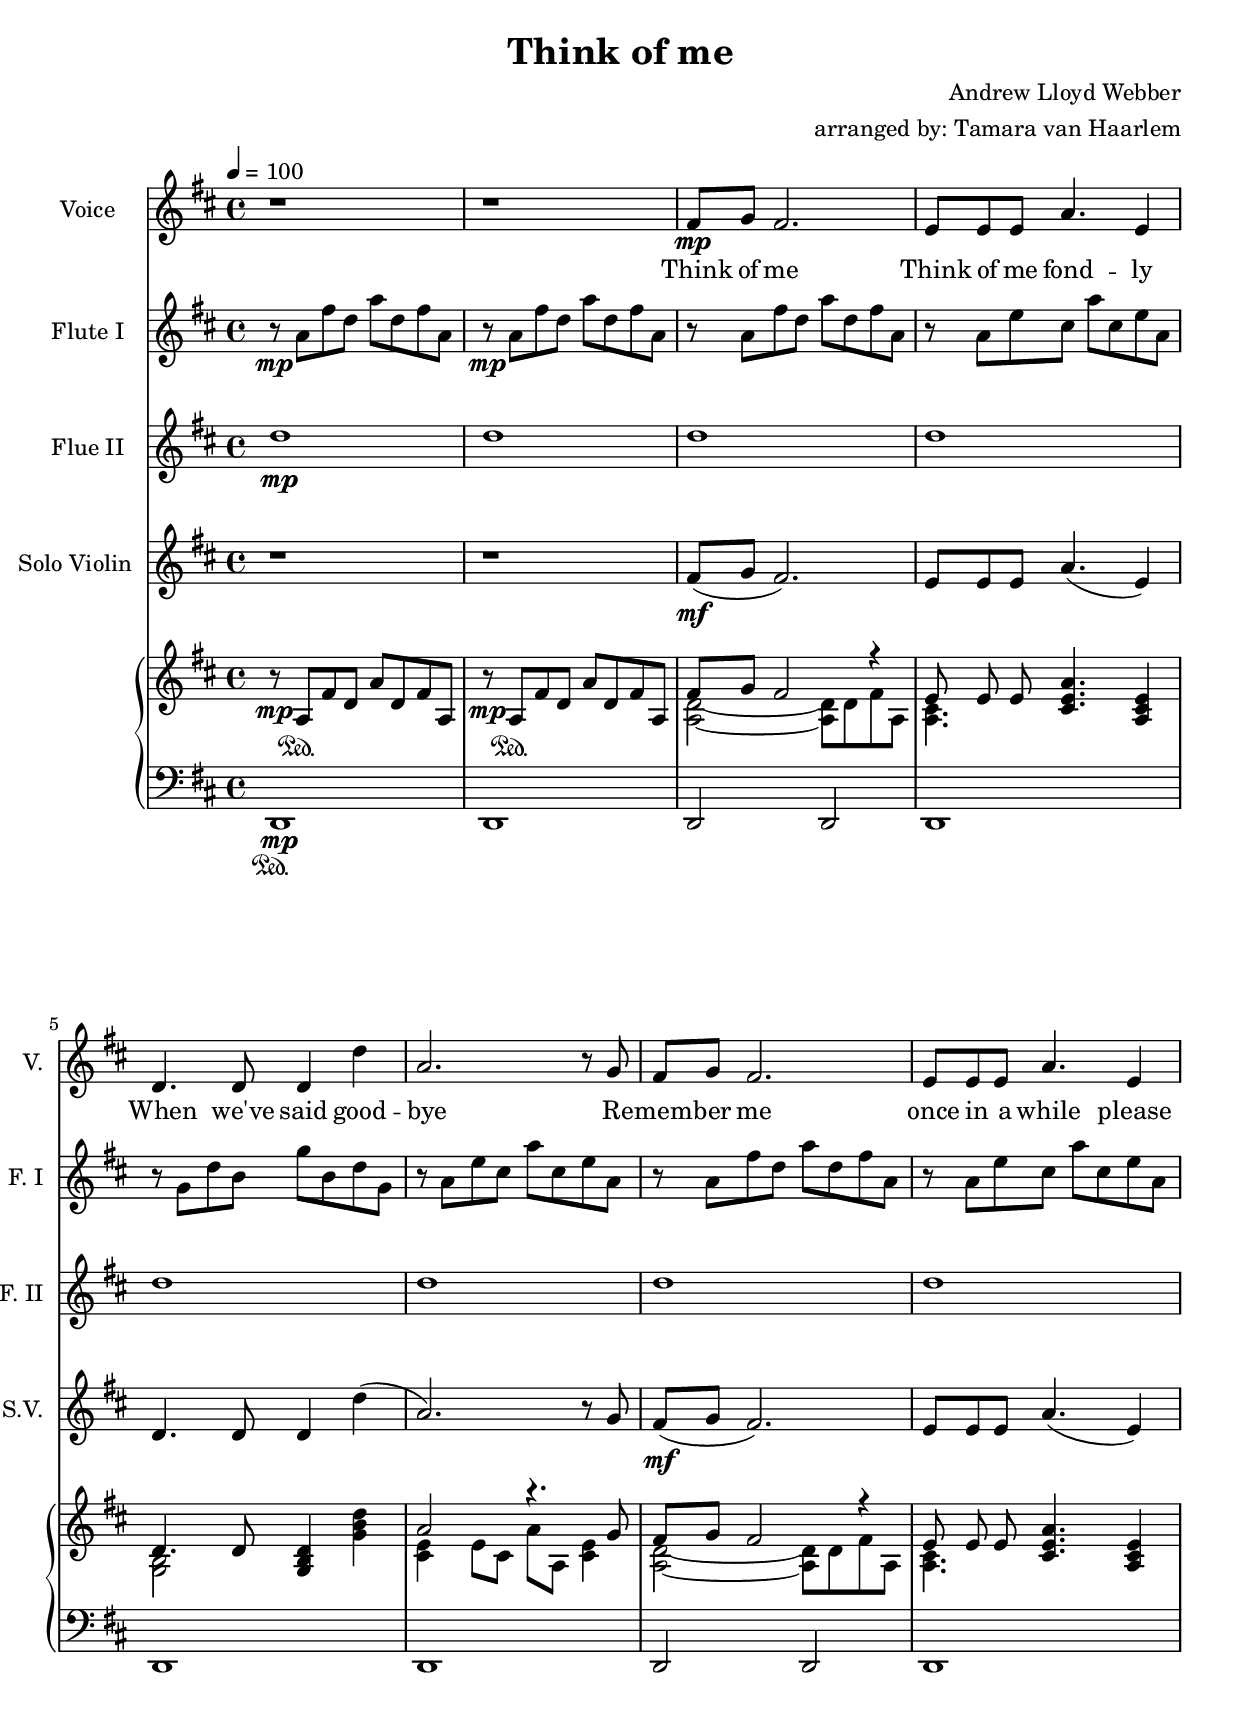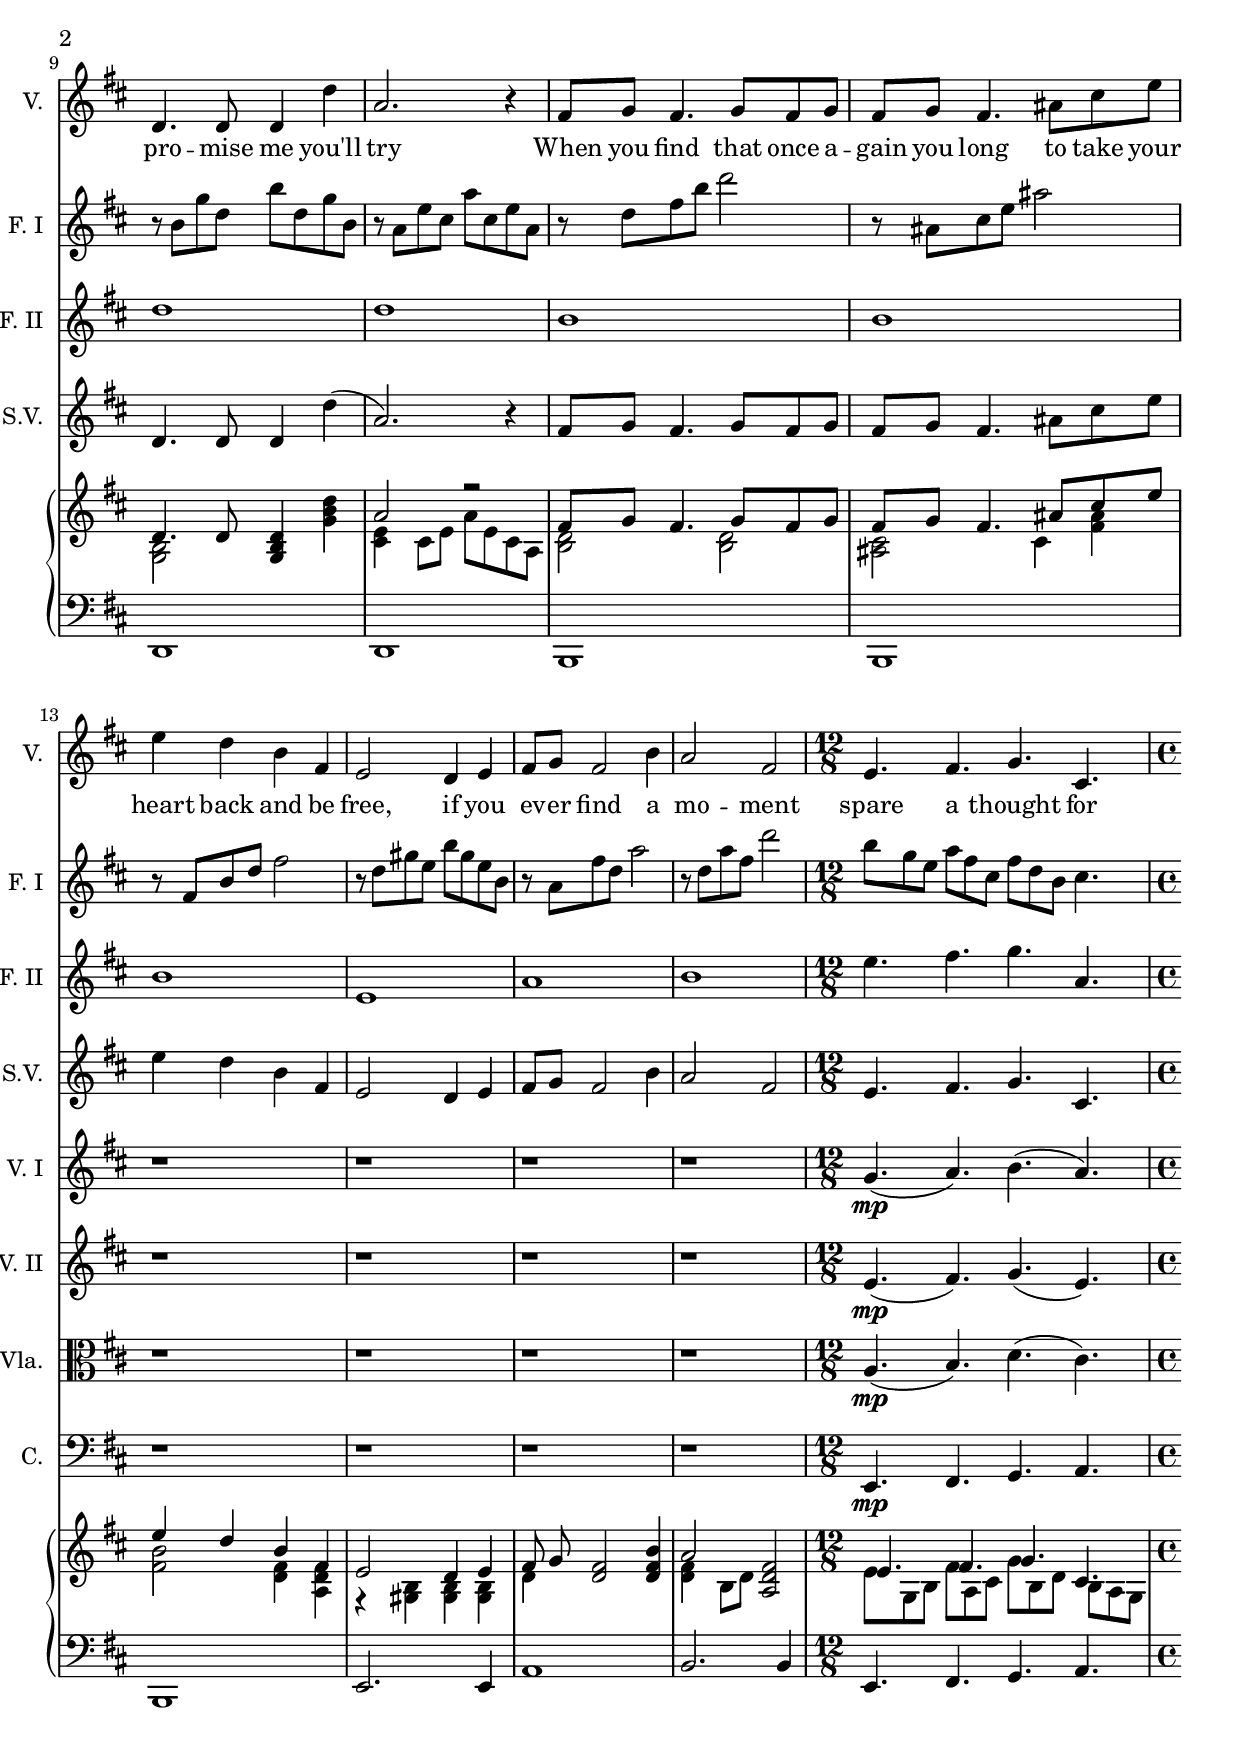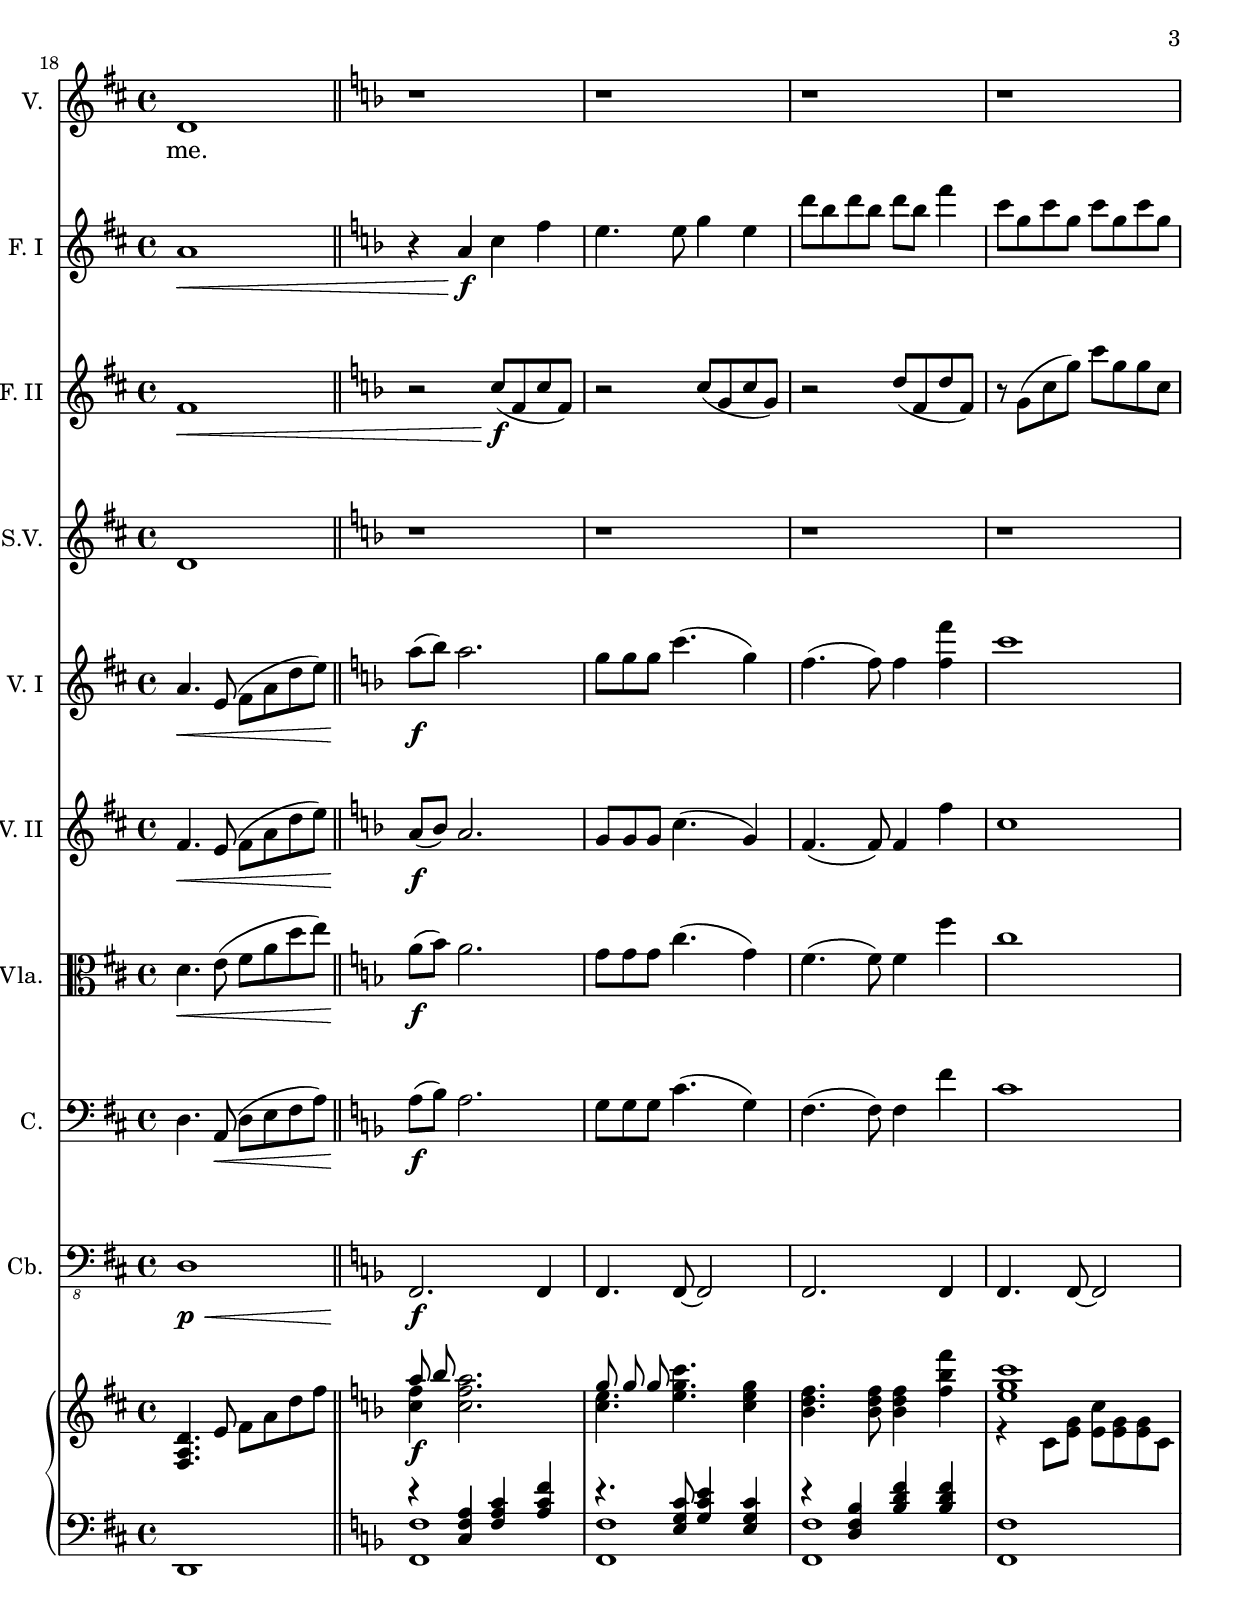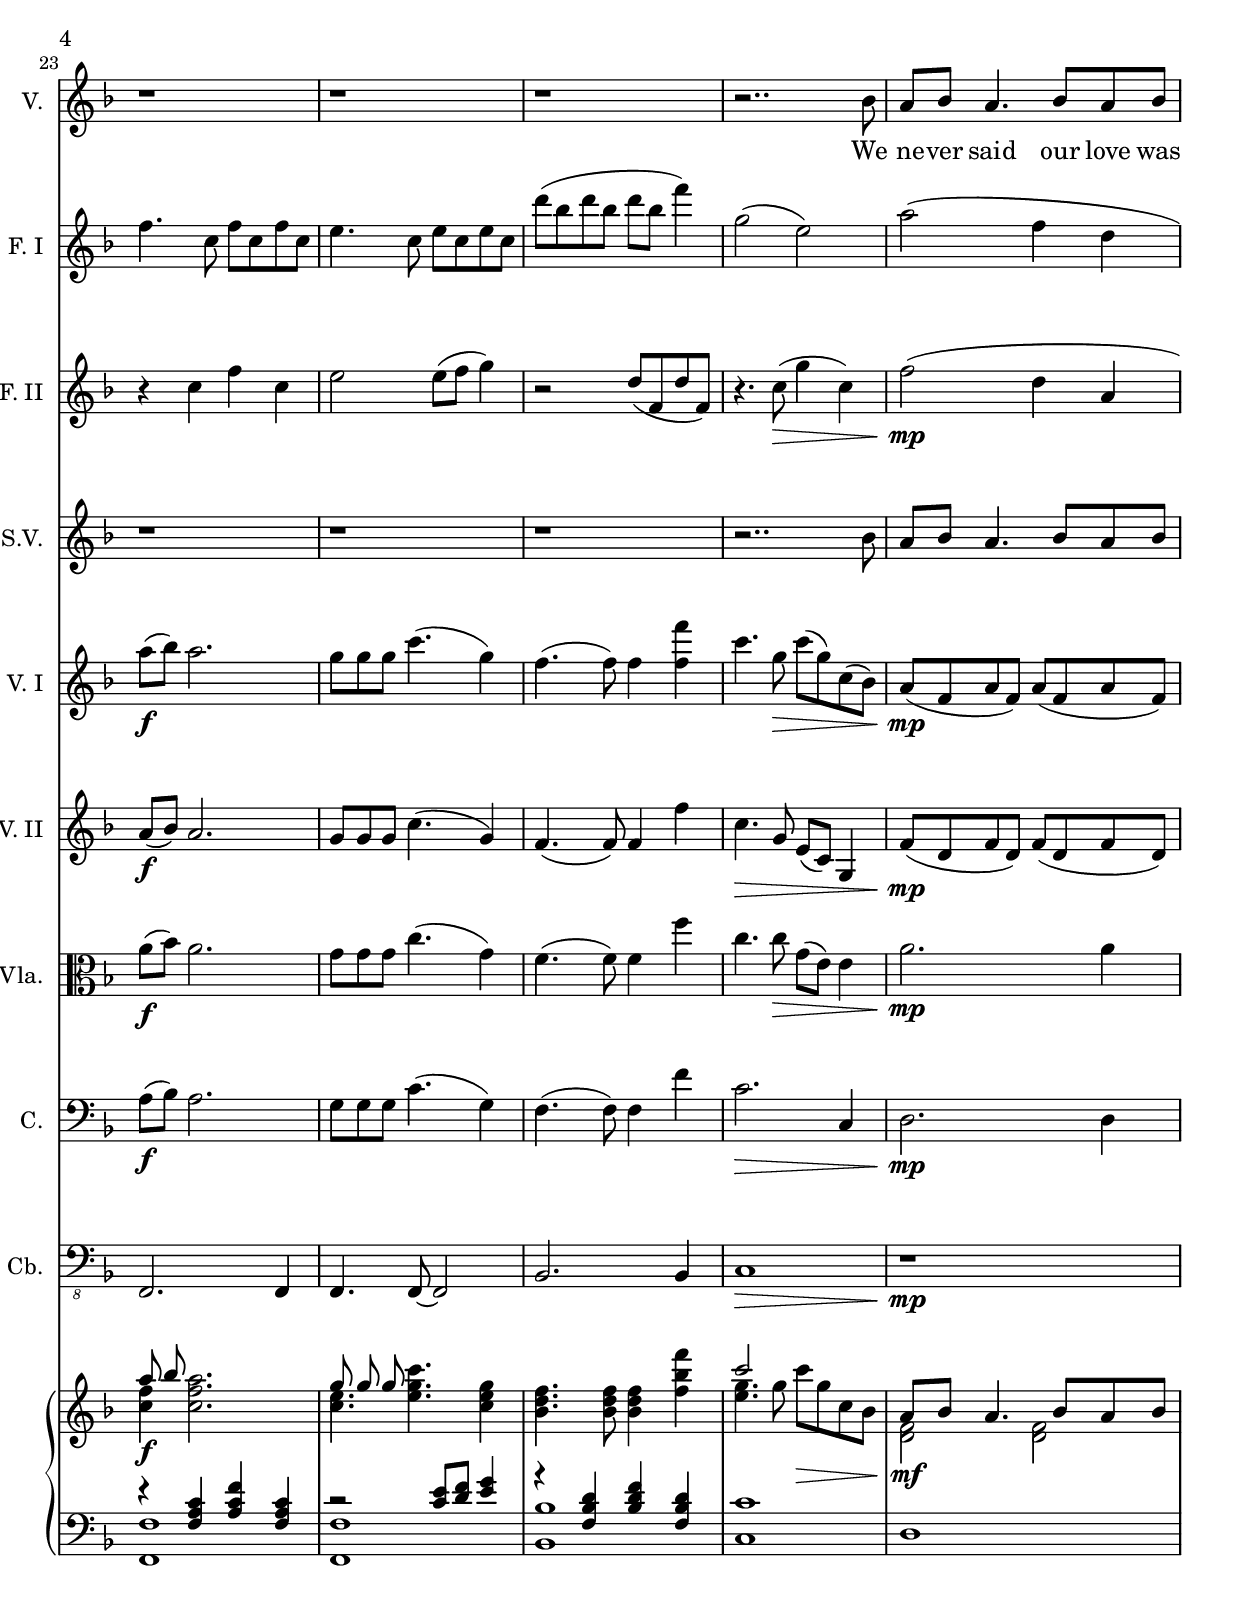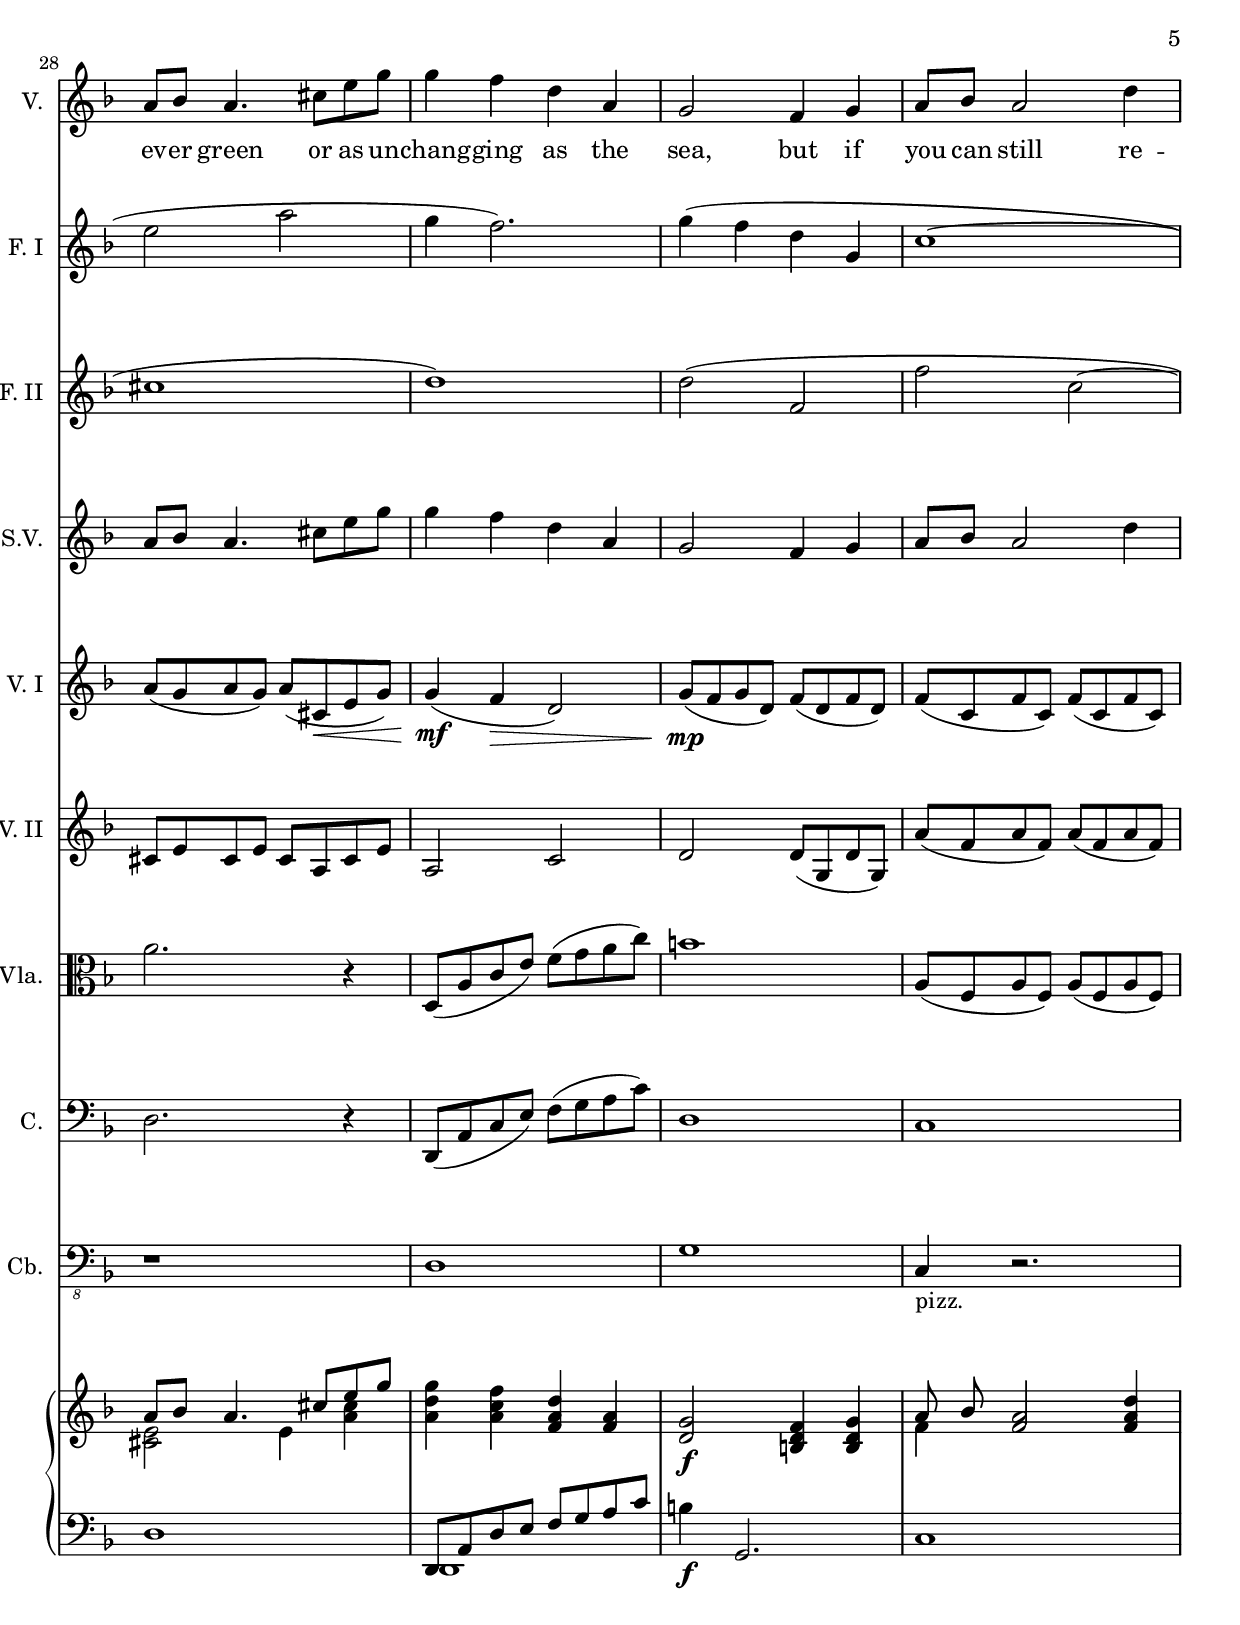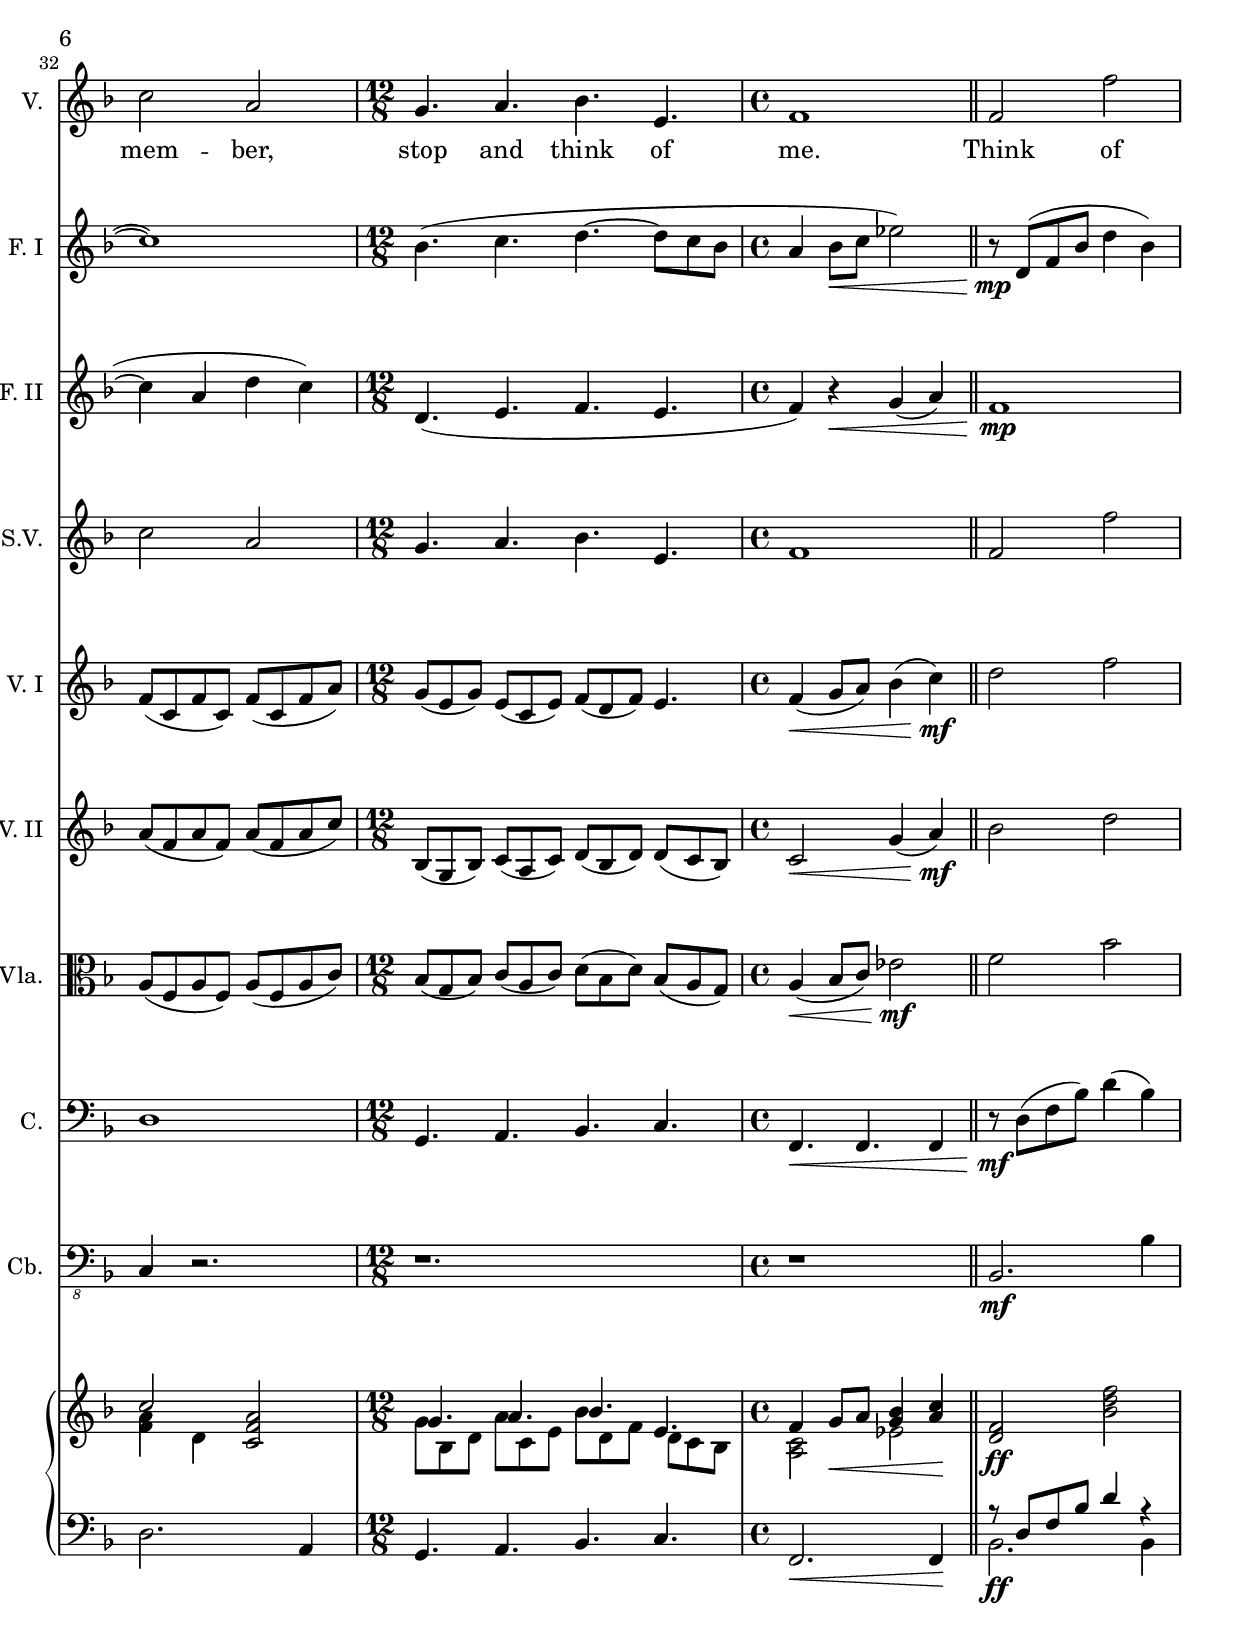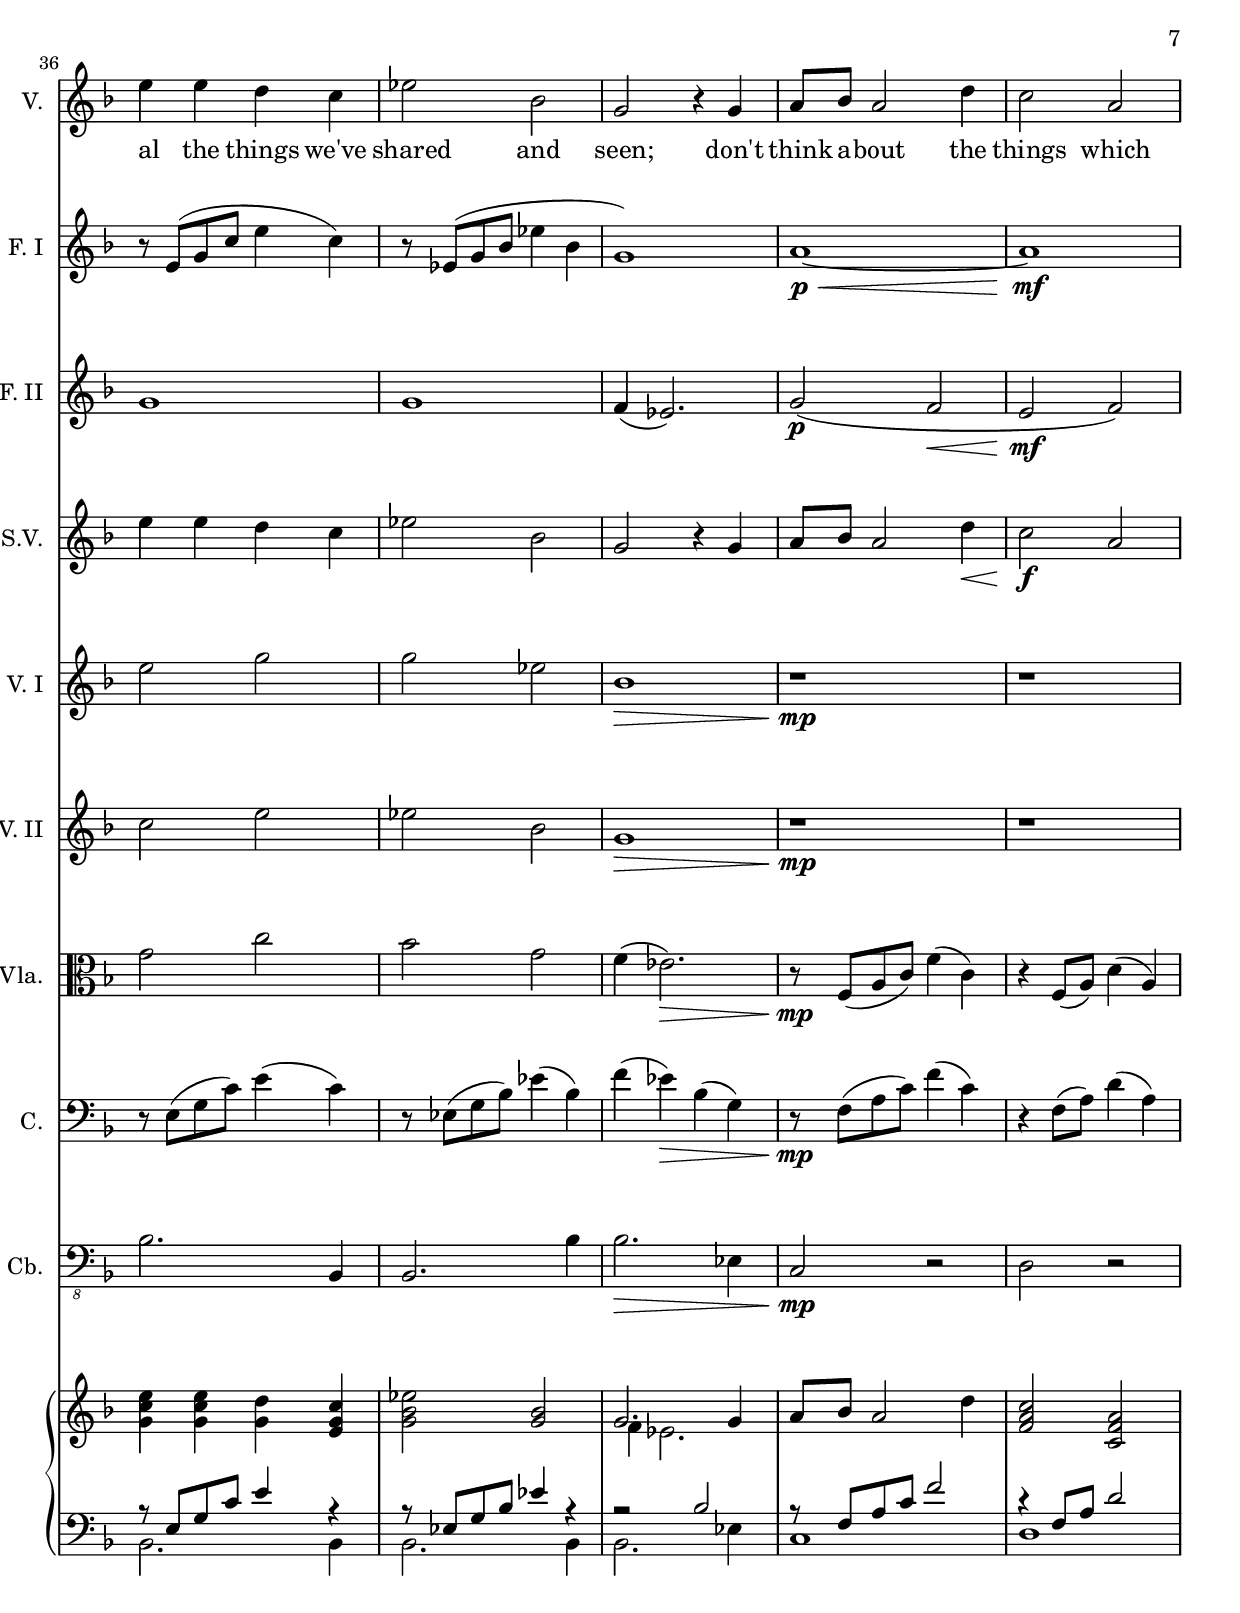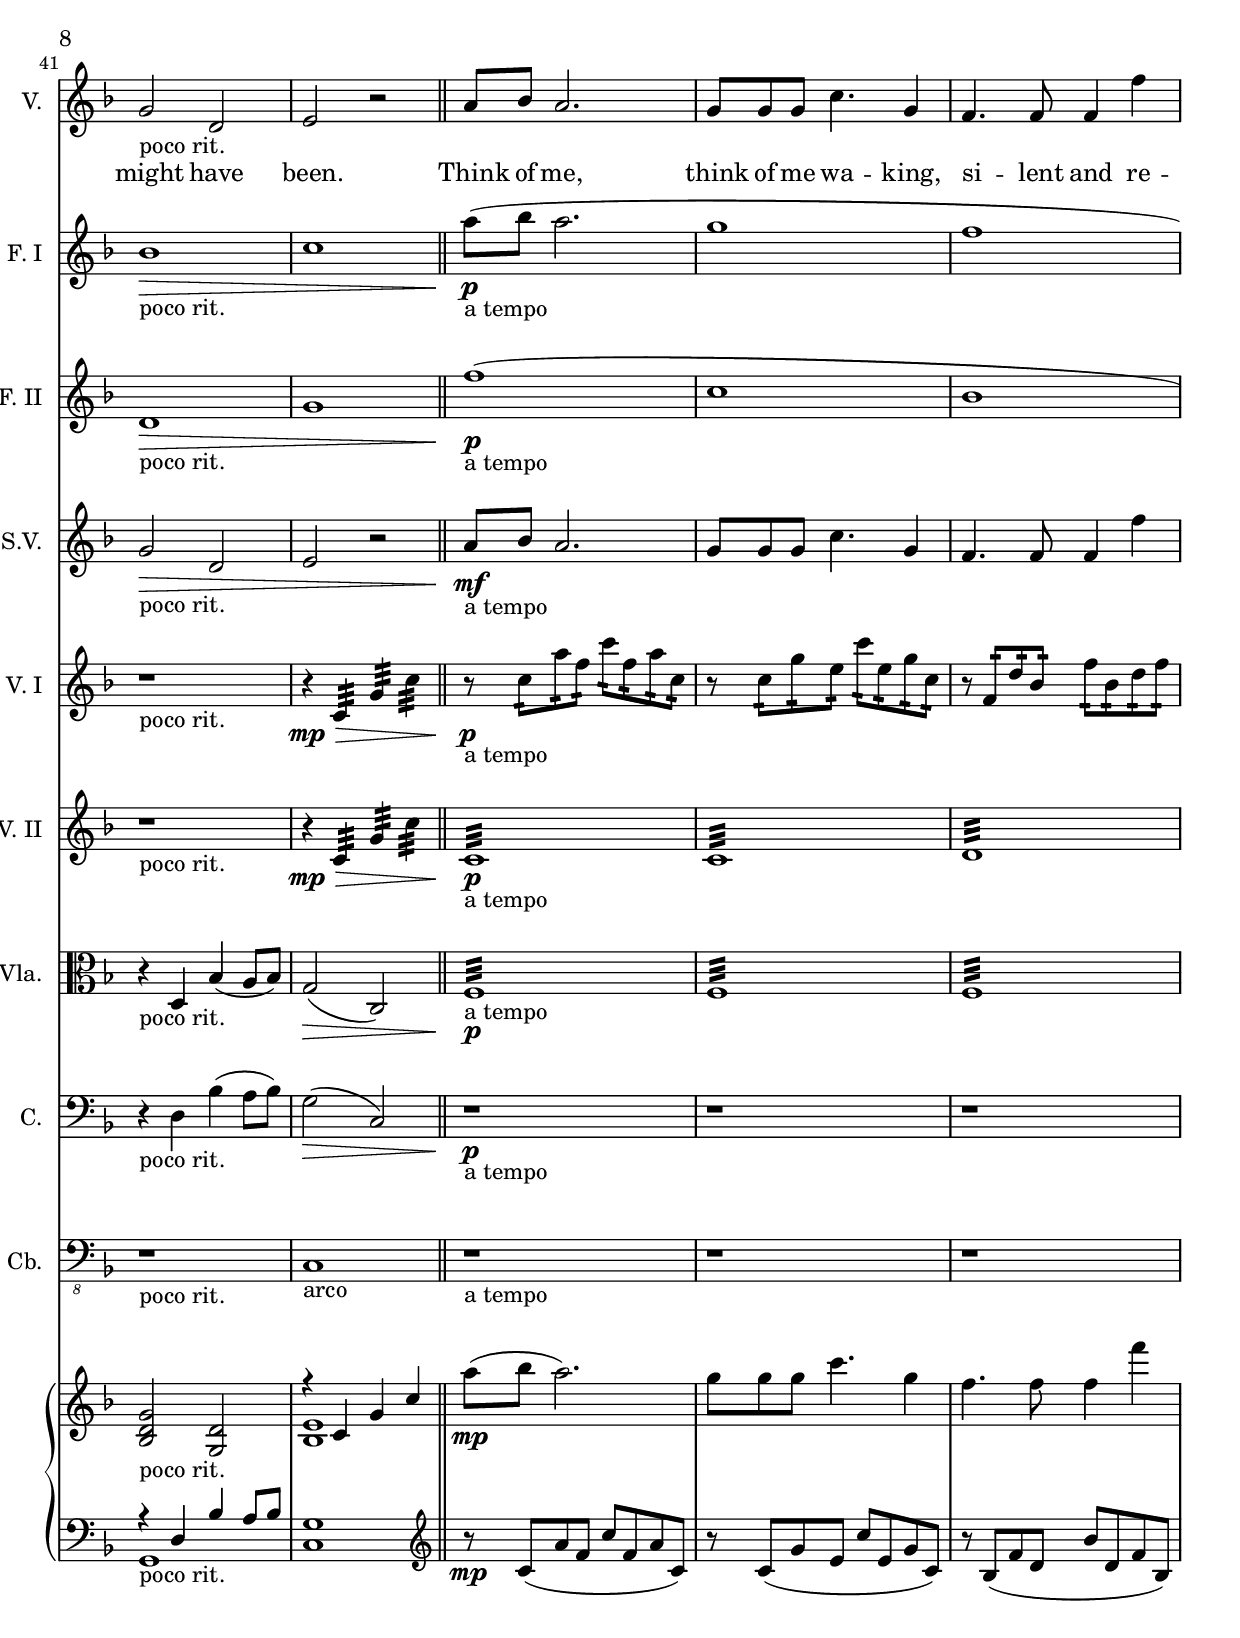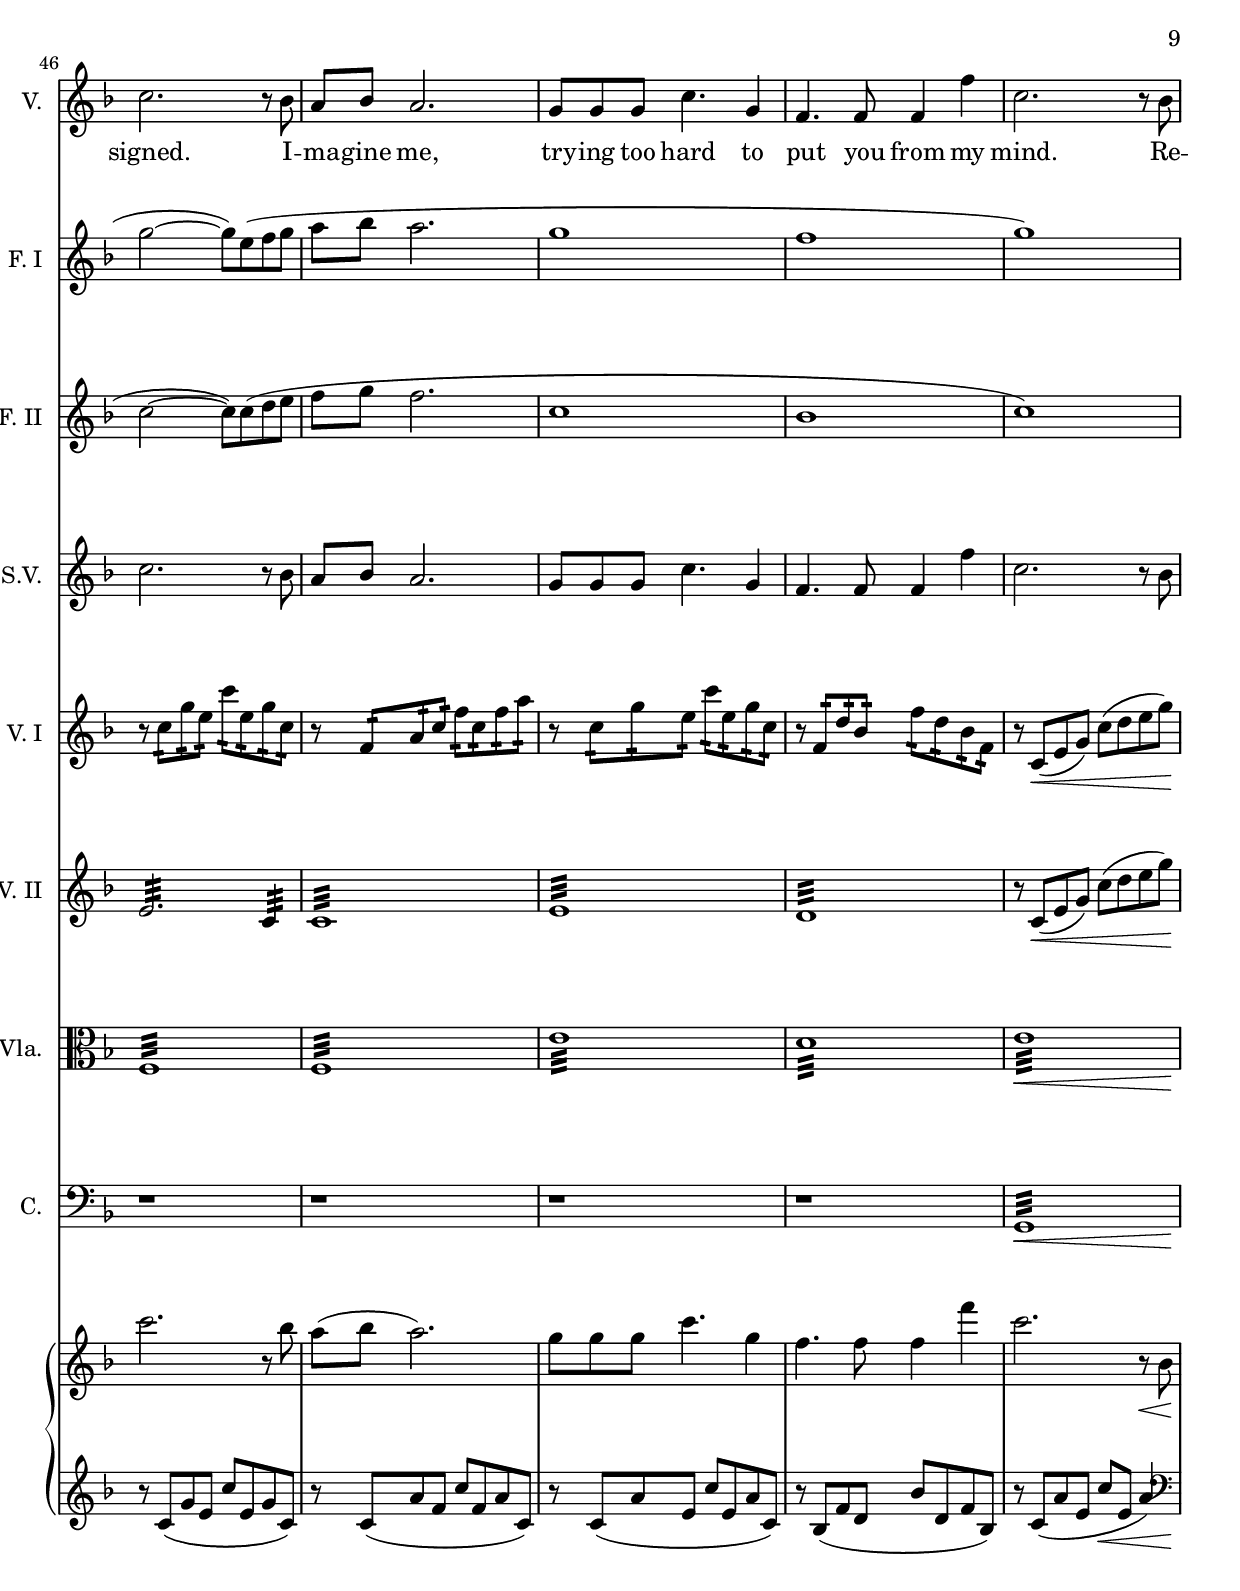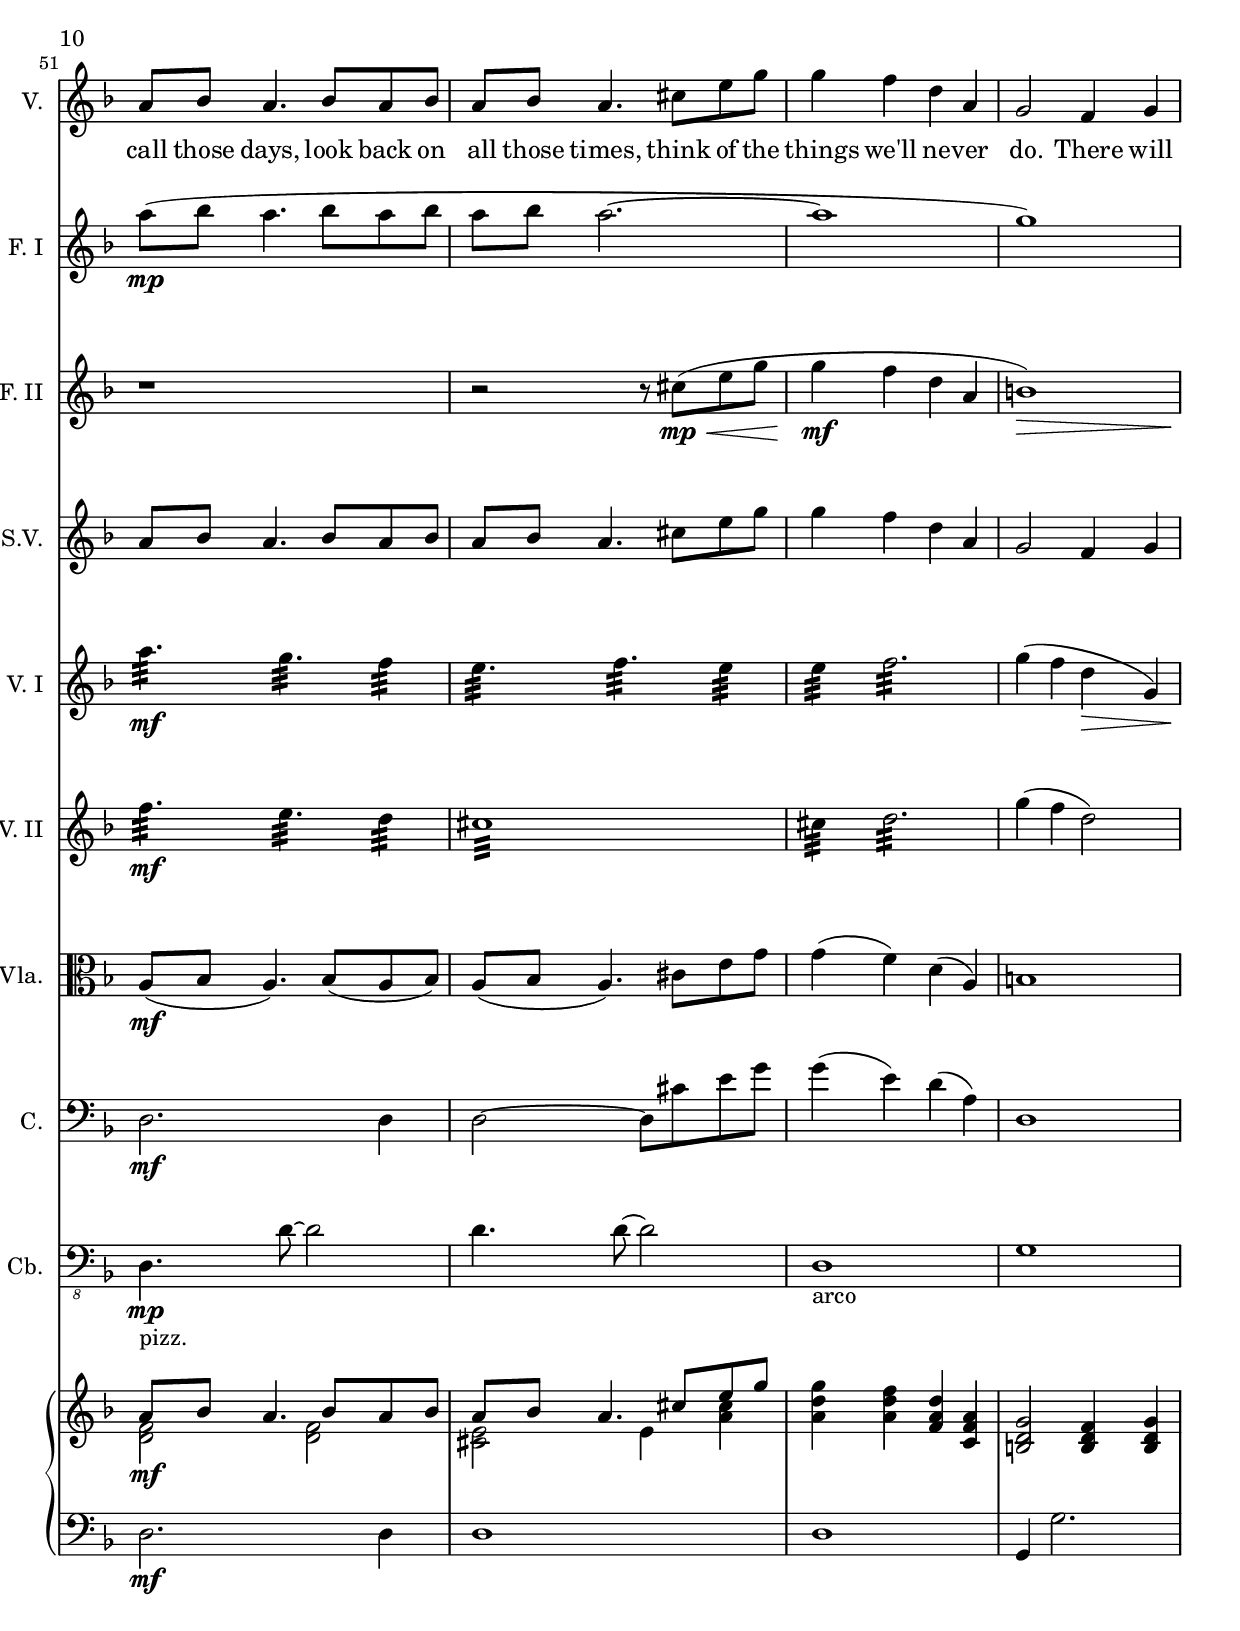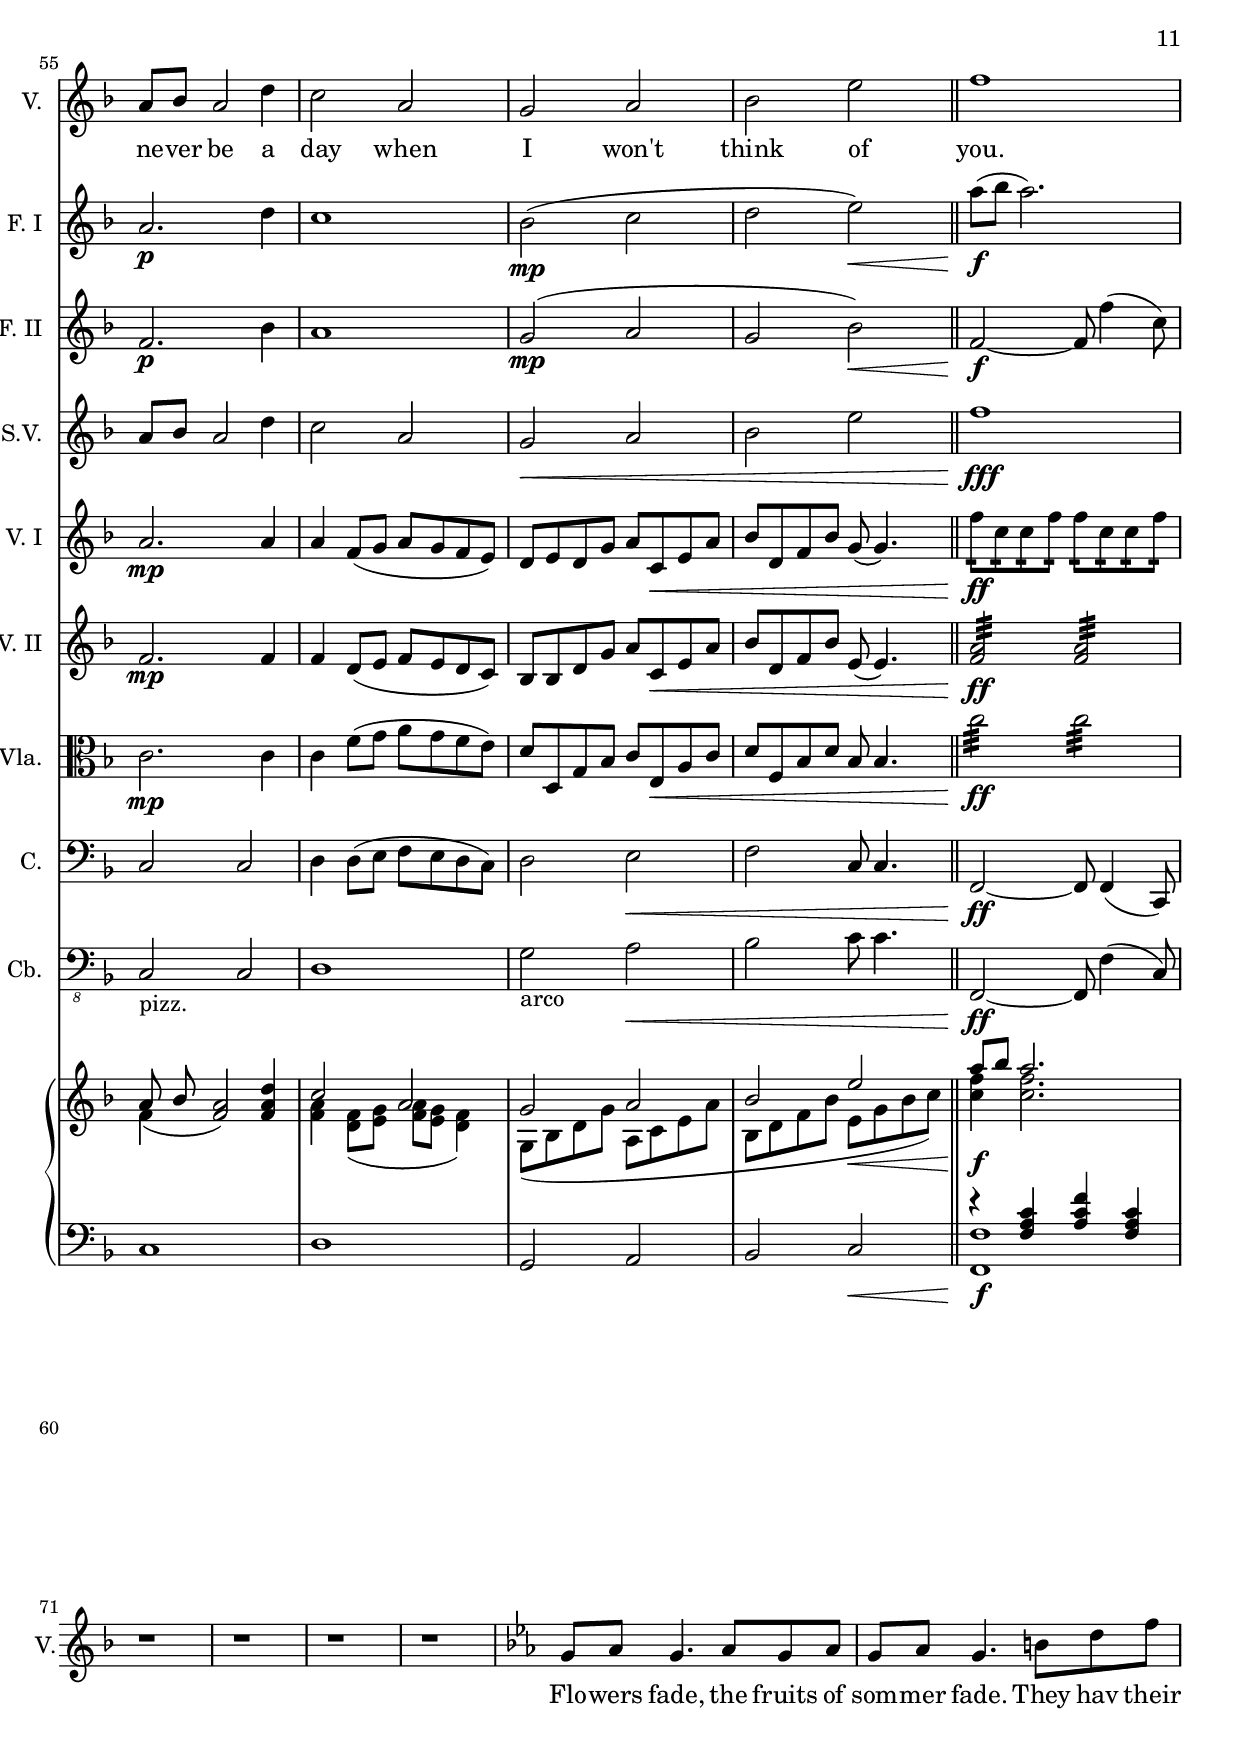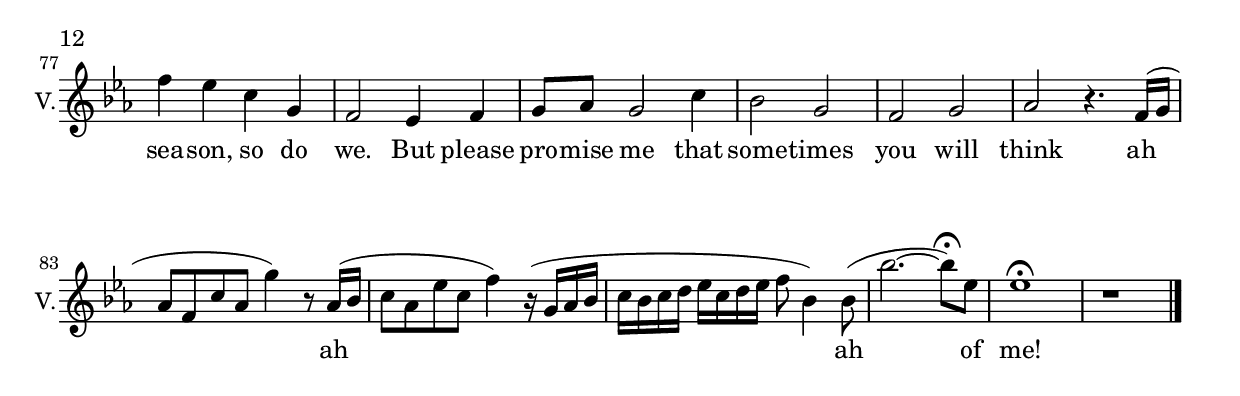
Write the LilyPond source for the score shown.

\include "articulate.ly"
\version "2.18.2"

\header {
  title = "Think of me"
  composer = "Andrew Lloyd Webber"
  arranger = "arranged by: Tamara van Haarlem"
}


voiceStaff= \relative c' { \tempo 4=100 \time 4/4 \key d \major
  %1 Think of me, think of me fondly, when we've said good-
  r1 |
  r |
  fis8\mp g fis2. |
  e8 e e a4. e4 |
  d4. d8 d4 d' |

  %6 bye. remember me once in a while please promise me you'll try
  a2. r8 g8 |
  fis g fis2. |
  e8 e e a4. e4 |
  d4. d8 d4 d' |
  a2. r4 |

  %11 when you find that once again you long to take your heart back and be free
  fis8 g fis4. g8 fis g |
  fis g fis4. ais8 cis e |
  e4 d b fis |
  e2

  %14 if you ever find a moment, spare a thought for me
  d4 e |
  fis8 g fis2 b4 |
  a2 fis |
  \time 12/8
  e4. fis g cis, |
  \time 4/4
  d1 \bar "||"

  \transpose es f \relative c' {
    %19
    \key es \major
    \repeat unfold 7 r1 |

    %26 we never said our love was ever green or as unchanging as the sea
    r2.. as'8 |
    g as g4. as8 g as |
    g as g4. b8 d f |
    f4 es c g |
    f2

    %30 but if you can still remember, stop and think of me
    es4 f |
    g8 as g2 c4 |
    bes2 g |
    \time 12/8
    f4. g as d, |
    \time 4/4
    es1 \bar "||"

    %35 think of all the things we've shared and seen, don't think about
    % the things which might have been
    es2 es' |
    d4 d c bes |
    des2 as |
    f r4 f |
    g8 as g2 c4 |
    bes2 g |
    f-"poco rit." c |
    d r \bar "||"

    %43
    g8 as g2. |
    f8 f f bes4. f4 |
    es4. es8 es4 es'4 |
    bes2. r8 as |
    g as g2. |
    f8 f f bes4. f4 |
    es4. es8 es4 es' |
    bes2. r8 as8 |
    g as g4. as8 g as |
    g as g4. b8 d f |
    f4 es c g |
    f2 es4 f |
    g8 as g2 c4 |
    bes2 g |
    f g |
    as d \bar "||"

    %59
    es1 |
    \repeat unfold 15 r1 |

  }
    \key es \major

    %75
    g8 as g4. as8 g as |
    g as g4. b8 d f |
    f4 es c g |
    f2 es4 f |
    g8 as g2 c4 |
    bes2 g |
    f g |
    as r4.

    %82
    f16( g |
    as8 f c' as g'4) r8 as,16( bes |
    c8 as es' c f4) r16 (g,16 as bes |
    c bes c d es c d es f8 bes,4) bes8( |
    bes'2.~ bes8\fermata) es, |
    es1\fermata |
    r1 \bar "|."

}

fthemea = \relative c'' {
  r8 a fis' d a' d, fis a, |
}

fthemeb = \relative c'' {
  r8 a e' cis a' cis, e a, |
}

fthemec = \relative c'' {
  r8 g d' b g' b, d g, |
}

fthemed = \relative c'' {
  r8 b g' d b' d, g b, |
}

fluteone = \relative c'' {
  \key d \major \tempo 4=100
  %1
  \repeat unfold 2 { r8\mp a fis' d a' d, fis a, | }
  \fthemea
  \fthemeb
  \fthemec
  \fthemeb

  %7
  \fthemea
  \fthemeb
  \fthemed
  \fthemeb

  %11
  r8 d fis b d2 |
  r8 ais, cis e ais2 |
  r8 fis, b d fis2 |
  r8 d gis e b' gis e b |
  r a fis' d a'2 |
  r8 d, a' fis d'2 |
  \time 12/8
  b8 g e a fis cis fis d b cis4. |
  \time 4/4
  a1\< |

  %19
  \key f \major
  r4 a\f c f |
  e4. e8 g4 e |
  d'8 bes d bes d bes f'4 |
  c8 g c g c g c g |

  %23
  f4. c8 f c f c |
  e4. c8 e c e c |
  d'8( bes d bes d bes f'4) |

  %26
  g,2( e) |
  a( f4 d |
  e2 a |
  g4 f2.) |
  g4( f d g, |
  c1~ |
  c) |
  \time 12/8
  bes4.( c d~ d8 c bes |
  \time 4/4
  a4 bes8\< c es2) \bar "||"

  %35
  r8\mp d,( f bes d4 bes) |
  r8 e,( g c e4 c) |
  r8 es,( g bes es4 bes |
  g1) |
  a~\p\< |
  a\mf |
  bes-"poco rit."\> |
  c |

  %43
  a'8-"a tempo"\p( bes a2. |
  g1 |
  f |
  g2~ g8) e( f g |
  a bes a2. |
  g1 |
  f |
  g) |
  a8\mp( bes a4. bes8 a bes |
  a bes a2.~ |
  a1 |
  g) |
  a,2.\p d4 |
  c1 |
  bes2\mp( c |
  d e\<) \bar "||"

  %59
  a8\f( bes a2.) |




}

flutetwo = \relative c'' {
  \key d \major
  %1
  d1\mp | d | d | d | d |

  %6
  d | d | d | d | d |
  
  %11
  b | b | b | e, | a |

  %16
  b |
  \time 12/8
  e4. fis g a, |
  \time 4/4
  fis1\< |

  %19
  \key f \major
  r2 c'8\f( f, c' f,) |
  r2 c'8( g c g) |
  r2 d'8( f, d' f,) |
  r8 g( c g') c g g c, |

  %23
  r4 c f c |
  e2 e8( f g4) |
  r2 d8( f, d' f,) |

  %26
  r4. c'8\>( g'4 c,) |
  f2\mp( d4 a |
  cis1 |
  d) |
  d2( f, |
  f' c~ |
  c4 a d c) |
  \time 12/8
  d,4.( e f e |
  \time 4/4
  f4 ) r\< g ( a ) \bar "||"

  %35
  f1\mp |
  g |
  g |
  f4( es2.) |
  g2\p( f\< |
  e\mf f) |
  d1-"poco rit."\> |
  g |

  %43
  f'1-"a tempo"\p ( |
  c |
  bes |
  c2~ c8) c( d e |
  f g f2. |
  c1 |
  bes |
  c) |
  r1 |
  r2 r8 cis\mp\<( e g |
  g4\mf f d a |
  b1\>) |
  f2.\p bes4 |
  a1 |
  g2\mp( a |
  g bes\<) \bar "||"

  %59
  f2~\f f8 f'4( c8) |






}

soloviolin = \relative c' {
  \key d \major
  % 1
  r1 |
  r |
  \repeat unfold 2 {
    fis8\mf( g fis2.) |
    e8 e e a4.( e4) |
    d4. d8 d4 d'( |
  }
  \alternative {
    { a2.) r8 g | }
    { a2.) r4 | }
  }

  %11
  fis8 g fis4. g8 fis g |
  fis g fis4. ais8 cis e |
  e4 d b fis |
  e2 d4 e |
  fis8 g fis2 b4 |

  %16
  a2 fis |
  \time 12/8
  e4. fis g cis, |
  \time 4/4
  d1 |

  %19
  \key f \major
  \repeat unfold 7 r1 |

  %26
  r2.. bes'8 |
  a bes a4. bes8 a bes |
  a bes a4. cis8 e g |
  g4 f d a |
  g2 f4 g |
  a8 bes a2 d4 |
  c2 a |
  \time 12/8
  g4. a bes e, |
  \time 4/4
  f1 \bar "||"

  %35
  f2 f' |
  e4 e d c |
  es2 bes |
  g r4 g |
  a8 bes a2 d4\< |
  c2\f a |
  g-"poco rit."\> d |
  e r \bar "||"

  %43
  a8-"a tempo"\mf bes a2. |
  g8 g g c4. g4 |
  f4. f8 f4 f' |
  c2. r8 bes |
  a8 bes a2. |
  g8 g g c4. g4 |
  f4. f8 f4 f' |
  c2. r8 bes |
  a8 bes a4. bes8 a bes |
  a bes a4. cis8 e g |
  g4 f d a |
  g2 f4 g |
  a8 bes a2 d4 |
  c2 a |
  g\< a |
  bes e \bar "||"

  %59
  f1\fff |



}

violinone = \relative c'' {
  \key d \major
  \repeat unfold 16 r1 |
  
  %17
  \time 12/8
  g4.\mp( a) b( a) |
  \time 4/4
  a\< e8( fis a d e) |
  
  %19
  \key f \major
  \repeat unfold 2 {
    a\f( bes) a2. |
    g8 g g c4.( g4) |
    f4.( f8) f4 < f f'> |
  }
  \alternative {
    { c'1 | }
    { c4. g8\> c( g) c,( bes) | }
  }

  %27
  a8(\mp f a f) a( f a f) |
  a( g a g) a( cis,\< e g) |
  g4(\mf f\> d2) |
  g8\mp( f g d) f( d f d) |
  f( c f c) f( c f c) |
  f( c f c) f( c f a) |
  \time 12/8
  g( e g) e( c e) f( d f) e4. |
  f4\<( g8 a) bes4( c\mf) \bar "||"

  %35
  d2 f |
  e g |
  g es |
  bes1\> |
  r1\mp | r1 | r1-"poco rit." |
  r4\mp\> c,:32 g':32 c:32 |
  
  %43
  r8-"a tempo"\p c:16 a':16 f:16 c':16 f,:16 a:16 c,:16 |
  r8 c:16 g':16 e:16 c':16 e,:16 g:16 c,:16 |
  r f,:16 d':16 bes:16 f':16 bes,:16 d:16 f:16 |
  r c:16 g':16 e:16 c':16 e,:16 g:16 c,:16 |
  r f,:16 a:16 c:16 f:16 c:16 f:16 a:16 |
  r c,:16 g':16 e:16 c':16 e,:16 g:16 c,:16 |
  r f,:16 d':16 bes:16 f':16 d:16 bes:16 f:16 |
  r c\<( e g) c( d e g) |
  a4.:32\mf g:32 f4:32 |
  e4.:32 f:32 e4:32 |
  e:32 f2.:32 |
  g4( f d\> g,) |
  a2.\mp a4 |
  a f8( g a g f e) |
  d e d g a c,\< e a |
  bes d, f bes g8( g4.) \bar "||"

  %59
  f'8:16\ff c:16 c:16 f:16 f:16 c:16 c:16 f:16 |




}

violintwo = \relative c' {
  \key d \major
  \repeat unfold 16 r1 |

  %17
  \time 12/8
  e4.\mp( fis) g( e) |
  \time 4/4
  fis4.\< e8( fis a d e) |

  %19
  \key f \major
  \repeat unfold 2 {
    a,8\f( bes) a2. |
    g8 g g c4.( g4) |
    f4.( f8) f4 f' |
  }
  \alternative {
    { c1 |}
    { c4.\> g8 e( c) g4 |}
  }

  %27
  f'8\mp( d f d) f( d f d) |
  cis e cis e cis a cis e |
  a,2 c |
  d d8( g, d' g,) |
  a'( f a f) a( f a f) |
  a( f a f) a( f a c) |
  \time 12/8
  bes,( g bes) c( a c) d( bes d) d( c bes) |
  \time 4/4
  c2\< g'4( a\mf) \bar "||"

  %35
  bes2 d |
  c e |
  es bes |
  g1\> |
  r1\mp | r1 | r1-"poco rit." |
  r4\mp\> c,4:32 g':32 c:32 |

  %43
  c,1:32-"a tempo"\p |
  c:32 |
  d:32 |
  e2.:32 c4:32 |
  c1:32 |
  e:32 |
  d:32 |
  r8 c\<( e g) c( d e g) |
  f4.:32\mf e:32 d4:32 |
  cis1:32 |
  cis4:32 d2.:32 |
  g4( f d2) |
  f,2.\mp f4 |
  f4 d8( e f e d c) |
  bes bes d g a c,\< e a |
  bes d, f bes e,8( e4.) \bar "||"

  %59
  < f a>2:32\ff < f a>:32 |







}

viola = \relative c' {
  \key d \major \clef alto
  \repeat unfold 16 r1 |

  %17
  \time 12/8
  a4.\mp( b) d( cis) |
  \time 4/4
  d\< e8( fis a d e) |

  %19
  \key f \major
  \repeat unfold 2 {
    a,\f( bes) a2. |
    g8 g g c4.( g4) |
    f4.( f8) f4 f' |
  }
  \alternative {
    { c1 |}
    { c4. c8\> g( e) e4 | }
  }

  %27
  a2.\mp a4 |
  a2. r4 |
  d,,8( a' c e) f( g a c) |
  b1 |
  a,8( f a f) a( f a f) |
  a( f a f) a( f a c) |
  \time 12/8
  bes( g bes) c( a c) d( bes d) bes( a g) |
  \time 4/4
  a4\<( bes8 c) es2\mf \bar "||"

  %35
  f2 bes |
  g c |
  bes g |
  f4( es2.\>) |
  r8\mp f,( a c) f4( c) |
  r4 f,8( a) d4( a) |
  r4-"poco rit." d, bes'( a8 bes) |
  g2\>( c,) \bar "||"

  %43
  f1:32-"a tempo"\p |
  f:32 |
  f:32 |
  f:32 |
  f:32 |
  e':32 |
  d:32 |
  e:32\< |
  a,8\mf( bes a4.) bes8( a bes) |
  a( bes a4.) cis8 e g |
  g4( f) d( a) |
  b1 |
  c2.\mp c4 |
  c4 f8( g a g f e) |
  d d, g bes c e,\< a c |
  d f, bes d bes bes4. \bar "||"

  %59
  c'2:32\ff c:32 |




}

cello = \relative c, {
  \key d \major \clef "bass"
  \repeat unfold 16 r1 |

  %17
  \time 12/8
  e4.\mp fis g a |
  \time 4/4
  d4. a8\<( d e fis a) |

  %19
  \key f \major
  \repeat unfold 2 {
    a\f( bes) a2. |
    g8 g g c4.( g4) |
    f4.( f8) f4 f' |
  }
  \alternative {
    { c1 | }
    { c2.\> c,4 | }
  }

  %27
  d2.\mp d4 |
  d2. r4 |
  d,8( a' c e) f( g a c) |
  d,1 |
  c |
  d |
  \time 12/8
  g,4. a bes c |
  \time 4/4
  f,\< f f4 \bar "||"

  %35
  r8\mf d' (f bes) d4( bes) |
  r8 e,( g c) e4( c) |
  r8 es,( g bes) es4( bes) |
  f'( es\>) bes( g) |
  r8\mp f( a c) f4( c) |
  r4 f,8( a) d4( a) |
  r4-"poco rit." d, bes'( a8 bes) |
  g2\>( c,) \bar "||"

  %43
  r1-"a tempo"\p |
  r |
  r |
  r |
  r |
  r |
  r |
  g1:32\< |
  d'2.\mf d4 |
  d2~ d8 cis' e g |
  g4( e) d( a) |
  d,1 |
  c2 c |
  d4 d8( e f e d c) |
  d2 e\< |
  f c8 c4. \bar "||"

  %59
  f,2~\ff f8 f4( c8) |



}

contrabass = \relative c, {
  \key d \major \clef "bass_8"
  \repeat unfold 16 r1 |

  %17
  \time 12/8
  r1. |
  \time 4/4
  d1\p\< |

  %19
  \key f \major
  f,2.\f f4 |
  f4. f8~ f2 |
  f2. f4 |
  f4. f8~ f2 |
  f2. f4 |
  f4. f8~ f2 |
  bes2. bes4 |

  %26
  c1\> |
  r\mp |
  r |
  d |
  g |
  c,4-"pizz." r2. |
  c4 r2. |
  \time 12/8
  r1. |
  \time 4/4
  r1 \bar "||"

  %35
  bes2.\mf bes'4 |
  bes2. bes,4 |
  bes2. bes'4 |
  bes2.\> es,4 |
  c2\mp r |
  d r |
  r1-"poco rit." |
  c-"arco" \bar "||"

  %43
  r1-"a tempo" |
  r |
  r |
  r |
  r |
  r |
  r |
  r |
  d4.-"pizz."\mp d'8~ d2 |
  d4. d8~ d2 |
  d,1-"arco" |
  g |
  c,2-"pizz." c |
  d1 |
  g2-"arco" a\< |
  bes c8 c4. \bar "||"

  %59
  f,,2~\ff f8 f'4( c8) |

}

upperStaff= \relative c' { \key d \major
  %1
  \repeat unfold 2 { r8\mp a\sustainOn fis' d a' d, fis a, | }
  \repeat unfold 2 {
    <<
      { \voiceOne fis' g fis2 r4 }
      \new Voice { \voiceTwo < a, d>2~ < a d>8 d fis a, }
    >> \oneVoice |
    <<
      { \voiceTwo < a cis>4. }
      \new Voice { \voiceOne e'8 e e }
    >> \oneVoice < cis e a>4. < a cis e>4 |
    <<
      { \voiceTwo < g b>2 }
      \new Voice { \voiceOne d'4. d8 }
    >> \oneVoice < g, b d>4 < g' b d> |
  }
  \alternative {
    { 
      %6
      <<
        { \voiceOne a2 r4. g8 }
        \new Voice { \voiceTwo < cis, e>4 e8 cis a' a, < cis e>4 }
      >> \oneVoice |
    }
    {
      %10
      <<
        { \voiceOne a'2 r2 }
        \new Voice { \voiceTwo < cis, e>4 cis8 e a e cis a }
      >> \oneVoice |
    }
  }

  %11
  <<
    { \voiceTwo < b d>2 < b d> }
    \new Voice { \voiceOne fis'8 g fis4. g8 fis g }
  >> \oneVoice |
  <<
    { \voiceTwo < ais, cis >2 cis4 < fis ais> }
    \new Voice { \voiceOne fis8 g fis4. ais8 cis e }
  >> \oneVoice |
  <<
    { \voiceTwo < fis, b>2 < d fis>4 < a d fis> }
    \new Voice { \voiceOne e''4 d b fis }
  >> \oneVoice |
  <<
    { \voiceOne e2 d4 e }
    \new Voice { \voiceTwo r4 < gis, b> < gis b> < gis b> }
  >> \oneVoice |
  <<
    { \voiceTwo d' }
    \new Voice { \voiceOne fis8 g }
  >> \oneVoice < d fis>2 < d fis b>4 |
  <<
    { \voiceOne a'2 }
    \new Voice { \voiceTwo < d, fis>4 b8 d }
  >> \oneVoice < a d fis>2 |
  \time 12/8
  <<
    { \voiceOne e'4. fis g cis, }
    \new Voice { \voiceTwo e8 g, b fis' a, cis g' b, d b a g }
  >> \oneVoice |
  \time 4/4
  < fis a d>4. e'8 fis a d fis |

  %19
  \key f \major
  \transpose es f \relative c''' {
    \repeat unfold 2 {
      <<
        { \voiceTwo < bes, es>4\f }
        \new Voice { \voiceOne g'8 as }
      >> \oneVoice < bes, es g>2. |
      <<
        { \voiceTwo < bes d>4. }
        \new Voice { \voiceOne f'8 f f } 
      >> \oneVoice < d f bes>4. < bes d f>4 |
      < as c es>4. < as c es>8 < as c es>4 < es' as es'> |
    }
    \alternative {
      {
        <<
          { \voiceOne < d f bes>1 }
          \new Voice { \voiceTwo r4 bes,8 < d f> < d bes'> < d f> < d f> bes }
        >> \oneVoice |
      }
      {
        %26
        <<
          { \voiceOne bes''2 }
          \new Voice { \voiceTwo < d, f>4. f8 }
        >> \oneVoice bes\> f bes, as |
      }
    }
  
    %27
    <<
      { \voiceTwo< c, es>2\mf < c es> }
      \new Voice { \voiceOne g'8 as g4. as8 g as }
    >> \oneVoice |
    <<
      { \voiceTwo < b, d>2 d4 < g b> }
      \new Voice { \voiceOne g8 as g4. b8 d f }
    >> \oneVoice |
    < g, c f>4 < g bes es> < es g c> < es g> |
    < c f>2\f < a c es>4 < a c f> |
    <<
      { \voiceTwo es' }
      \new Voice { \voiceOne g8 as }
    >> \oneVoice < es g>2 < es g c>4 |
    <<
      { \voiceTwo < es g> c }
      \new Voice { \voiceOne bes'2 }
    >> \oneVoice < bes, es g> |
    \time 12/8
    <<
      { \voiceOne f'4. g as d, }
      \new Voice { \voiceTwo f8 as, c g' bes, d as' c, es c bes as }
    >> \oneVoice |
    \time 4/4
    <<
      { \voiceTwo < g bes>2 des' }
      \new Voice { \voiceOne es4 f8\< g < f as>4 < g bes>\! }
    >> \oneVoice \bar "||"
    
    %35
    < c, es>2\ff < as' c es> |
    < f bes d>4 < f bes d> < f c'> < d f bes> |
    < f as des>2 < f as> |
    <<
      { \voiceOne f2. f4 }
      \new Voice { \voiceTwo es4 des2. }
    >> \oneVoice |
    g8 as g2 c4 |
    < es, g bes>2 < bes es g> |
    < as c f>-"poco rit." < f c'> |
    <<
      { \voiceTwo < as d>1 }
      \new Voice { \voiceOne r4 bes f' bes }
    >> \oneVoice \bar "||"

    %43
    g'8\mp( as g2.) |
    f8 f f bes4. f4 |
    es4. es8 es4 es' |
    bes2. r8 as8 |
    g( as g2.) |
    f8 f f bes4. f4 |
    es4. es8 es4 es' |
    bes2. r8\< as,8 |
    <<
      { \voiceTwo < c, es>2\mf < c es> }
      \new Voice { \voiceOne g'8 as g4. as8 g as }
    >> \oneVoice |
    <<
      { \voiceTwo < b, d>2 d4 < g b> }
      \new Voice { \voiceOne g8 as g4. b8 d f }
    >> \oneVoice |
    < g, c f>4 < g c es> < es g c> < bes es g> |
    < a c f>2 < a c es>4 < a c f> |
    <<
      { \voiceTwo es'( }
      \new Voice { \voiceOne g8 as }
    >> \oneVoice < es g>2) < es g c>4 |
    <<
      { \voiceOne bes'2 g }
      \new Voice { \voiceTwo < es g>4 < c es>8(< d f> < es g> < d f> < c es>4) }
    >> \oneVoice |
    <<
      { \voiceOne f2 g | as d\< }
      \new Voice {
        \voiceTwo f,,8( as c f g, bes d g |
        as, c es as d, f as bes)
      }
    >> \oneVoice \bar "||"

    %59
    <<
      { \voiceTwo < bes es>4\f < bes es>2. }
      \new Voice { \voiceOne g'8 as g2. }
    >> \oneVoice |
  }




}

lowerStaff= \relative c, { \clef "bass" \key d \major
  %1
  d1\mp\sustainOn |
  d |
  d2 d |
  d1 |
  d |

  %6
  d |
  d2 d |
  d1 |
  d |
  d |

  %11
  b | b | b |
  e2. e4 |
  a1 |
  b2. b4 |
  \time 12/8
  e,4. fis g a |
  \time 4/4
  d,1 |

  %19
  \key f \major
  <<
    { \voiceTwo < f\f f'>1 }
    \new Voice { \voiceOne r4 < c' f a>4 < f a c> < a c f> }
  >> \oneVoice |
  \transpose es f \relative c {
    <<
      { \voiceTwo < es, es'>1 }
      \new Voice { \voiceOne  r4. < d' f bes>8 < f bes d>4 < d f bes> }
    >> \oneVoice |
    <<
      { \voiceTwo < es, es'>1 }
      \new Voice { \voiceOne r4 < c' es as>4 < as' c es> < as c es> }
    >> \oneVoice |
    < es, es'>1 |
    <<
      { \voiceTwo < es es'> }
      \new Voice { \voiceOne r4 < es' g bes>4 < g bes es> < es g bes> }
    >> \oneVoice |
    <<
      { \voiceTwo < es, es'>1 }
      \new Voice { \voiceOne r2 < bes'' d>8 < c es> < d f>4 }
    >> \oneVoice |
    <<
      { \voiceTwo < as, as'>1 }
      \new Voice { \voiceOne r4 < es' as c>4 < as c es> < es as c> }
    >> \oneVoice |
    
    %26
    < bes bes'>1 |
    c |
    c |
    <<
      { \voiceTwo c, }
      \new Voice { \voiceOne c8 g' c d es f g bes }
    >> \oneVoice |
    a4\f f,2. |
    bes1 |
    c2. g4 |
    \time 12/8
    f4. g as bes |
    \time 4/4
    es,2.\< es4\! \bar "||"

    %35
    <<
      { \voiceTwo as2.\ff as4 }
      \new Voice { \voiceOne r8 c es as c4 r }
    >> \oneVoice |
    <<
      { \voiceTwo as,2. as4 }
      \new Voice { \voiceOne r8 d f bes d4 r }
    >> \oneVoice |
    <<
      { \voiceTwo as,2. as4 }
      \new Voice { \voiceOne r8 des f as des4 r }
    >> \oneVoice |
    <<
      { \voiceTwo as,2. des4 }
      \new Voice { \voiceOne r2 as' }
    >> \oneVoice |
    <<
      { \voiceTwo bes,1 }
      \new Voice { \voiceOne r8 es g bes es2 }
    >> \oneVoice |
    <<
      { \voiceTwo c,1 }
      \new Voice { \voiceOne r4 es8 g c2 }
    >> \oneVoice |
    <<
      { \voiceTwo f,,1-"poco rit." }
      \new Voice { \voiceOne r4 c' as' g8 as }
    >> \oneVoice |
    < bes, f'>1 \bar "||"
    
    %43
    \clef treble
    r8\mp bes'( g' es bes' es, g bes,) |
    r bes( f' d bes' d, f bes,) |
    r as( es' c as' c, es as,) |
    r bes( f' d bes' d, f bes,) |
    r bes( g' es bes' es, g bes,) |
    r bes( g' d bes' d, g bes,) |
    r as( es' c as' c, es as,) |
    r bes( g' d bes'\< d, g4) |

    \clef bass
    c,,2.\mf c4 |
    c1 |
    c |
    f,4 f'2. |
    bes,1 |
    c |
    f,2 g |
    as bes\< \bar "||"

    %59
    <<
      { \voiceTwo < es, es'>1\f }
      \new Voice { \voiceOne r4 < es' g bes> < g bes es> < es g bes> }
    >> \oneVoice |
  }

    

}

tenortext = \lyrics {
  Can it be Chris -- tine?
}
sopranotext = \lyrics {
  Think of me
  Think of me fond -- ly
  When we've said good -- bye

  Re -- mem -- ber me
  once in a while please pro -- mise me you'll try

  When you find
  that once a -- gain you long
  to take your heart back and be free,
  if you ev -- er find a mo -- ment
  spare a thought for me.

  We ne -- ver said our love was ev -- er green
  or as un -- chang -- ging as the sea,
  but if you can still re -- mem -- ber,
  stop and think of me.

  Think of al the things we've shared and seen;
  don't think a -- bout the things which might have been.

  Think of me,
  think of me wa -- king, si -- lent and re -- signed.
  I -- ma -- gine me, try -- ing too hard to put you from my mind.
  Re -- call those days, look back on all those times,
  think of the things we'll ne -- ver do.
  There will ne -- ver be a day when I won't think of you.

  Flo -- wers fade, the fruits of som -- mer fade.
  They hav their sea -- son, so do we.
  But please pro -- mise me that some -- times you will think

  ah ah ah of me!
}


\book {
  \bookOutputSuffix "orchestra"
  \score{
    <<
      \new Staff = "voice" <<
        \set Staff.instrumentName = \markup { "Voice" }
        \set Staff.shortInstrumentName = \markup { "V." }
        \set Staff.midiInstrument = "choir aahs"
        \voiceStaff
      >>
      \addlyrics { \sopranotext }
      \new Staff = "flute" <<
        \set Staff.instrumentName = \markup { "Flute I" }
        \set Staff.shortInstrumentName = \markup { "F. I" }
        \set Staff.midiInstrument = "flute"
        \fluteone
      >>
      \new Staff = "flute" <<
        \set Staff.instrumentName = \markup { "Flue II" }
        \set Staff.shortInstrumentName = \markup { "F. II" }
        \set Staff.midiInstrument = "flute"
        \flutetwo
      >>
      \new Staff = "violin" <<
        \set Staff.instrumentName = \markup { "Solo Violin" }
        \set Staff.shortInstrumentName = \markup { "S.V." }
        \set Staff.midiInstrument = "violin"
        \soloviolin
      >>
      \new Staff = "violin" <<
        \set Staff.instrumentName = \markup { "Violin I" }
        \set Staff.shortInstrumentName = \markup { "V. I" }
        \set Staff.midiInstrument = "violin"
        \violinone
      >>
      \new Staff = "violin" <<
        \set Staff.instrumentName = \markup { "Violin II" }
        \set Staff.shortInstrumentName = \markup { "V. II" }
        \set Staff.midiInstrument = "violin"
        \violintwo
      >>
      \new Staff = "viola" <<
        \set Staff.instrumentName = \markup { "Viola" }
        \set Staff.shortInstrumentName = \markup { "Vla." }
        \set Staff.midiInstrument = "viola"
        \viola
      >>
      \new Staff = "cello" <<
        \set Staff.instrumentName = \markup { "Cello" }
        \set Staff.shortInstrumentName = \markup { "C." }
        \set Staff.midiInstrument = "cello"
        \cello
      >>
      \new Staff = "contrabass" <<
        \set Staff.instrumentName = \markup { "Contrabass" }
        \set Staff.shortInstrumentName = \markup { "Cb." }
        \set Staff.midiInstrument = "contrabass"
        \contrabass
      >>
      \new PianoStaff = "piano"
      <<
        \set Staff.instrumentName = \markup { "Piano" }
        \set Staff.shortInstrumentName = \markup { "P." }
        \set Staff.midiInstrument = "bright acoustic"
        \new Staff \upperStaff
        \new Staff \lowerStaff
      >>
    >>
    %\midi { }
    \layout { 
      \context {
        \Staff \RemoveEmptyStaves
        \override VerticalAxisGroup #'remove-first = ##t
      }
    
    } 
  }
}

\book {
  \bookOutputSuffix "orchestra-no-voice-midi"
  \score{
    \unfoldRepeats \articulate <<
      \new Staff = "flute" <<
        \set Staff.instrumentName = \markup { "Flute I" }
        \set Staff.shortInstrumentName = \markup { "F. I" }
        \set Staff.midiInstrument = "flute"
        \fluteone
      >>
      \new Staff = "flute" <<
        \set Staff.instrumentName = \markup { "Flue II" }
        \set Staff.shortInstrumentName = \markup { "F. II" }
        \set Staff.midiInstrument = "flute"
        \flutetwo
      >>
      \new Staff = "violin" <<
        \set Staff.instrumentName = \markup { "Solo Violin" }
        \set Staff.shortInstrumentName = \markup { "S.V." }
        \set Staff.midiInstrument = "violin"
        \soloviolin
      >>
      \new Staff = "violin" <<
        \set Staff.instrumentName = \markup { "Violin I" }
        \set Staff.shortInstrumentName = \markup { "V. I" }
        \set Staff.midiInstrument = "violin"
        \violinone
      >>
      \new Staff = "violin" <<
        \set Staff.instrumentName = \markup { "Violin II" }
        \set Staff.shortInstrumentName = \markup { "V. II" }
        \set Staff.midiInstrument = "violin"
        \violintwo
      >>
      \new Staff = "viola" <<
        \set Staff.instrumentName = \markup { "Viola" }
        \set Staff.shortInstrumentName = \markup { "Vla." }
        \set Staff.midiInstrument = "viola"
        \viola
      >>
      \new Staff = "cello" <<
        \set Staff.instrumentName = \markup { "Cello" }
        \set Staff.shortInstrumentName = \markup { "C." }
        \set Staff.midiInstrument = "cello"
        \cello
      >>
      \new Staff = "contrabass" <<
        \set Staff.instrumentName = \markup { "Contrabass" }
        \set Staff.shortInstrumentName = \markup { "Cb." }
        \set Staff.midiInstrument = "contrabass"
        \contrabass
      >>
      \new PianoStaff = "piano"
      <<
        \set Staff.instrumentName = \markup { "Piano" }
        \set Staff.shortInstrumentName = \markup { "P." }
        \set Staff.midiInstrument = "bright acoustic"
        \new Staff \upperStaff
        \new Staff \lowerStaff
      >>
    >>
    \midi { }
    } 
}

